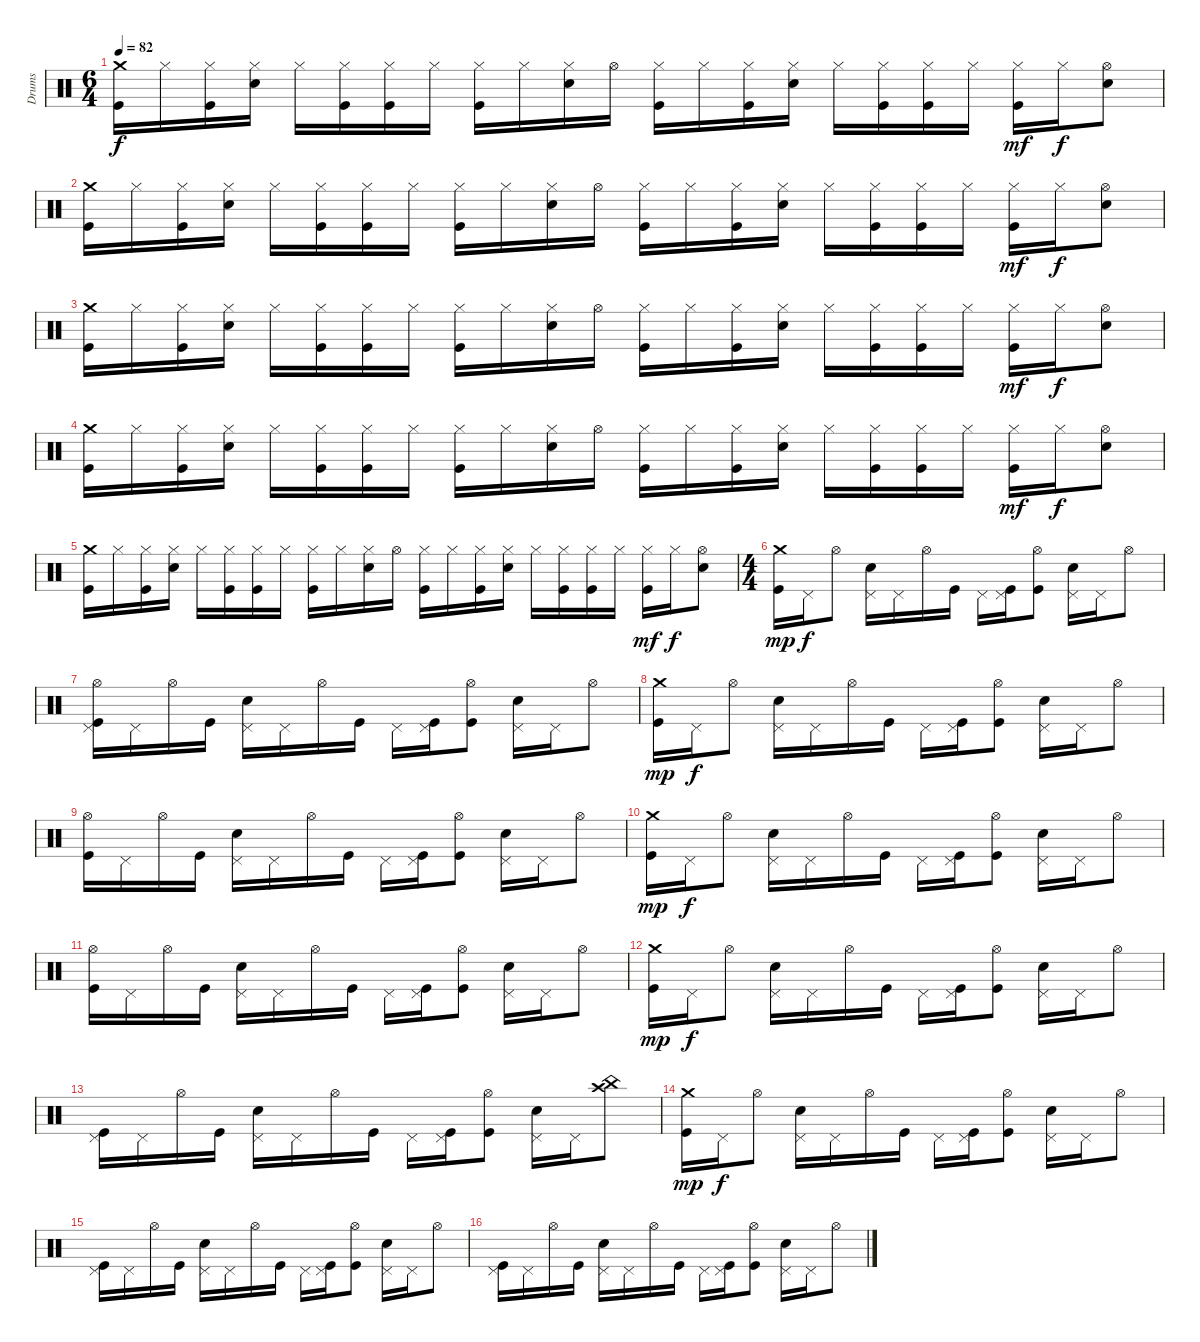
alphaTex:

\track ("Drums" "Drums") {instrument percussion}
\staff {score}
\articulation defaults
\ts (6 4)
\tempo 82
\clef neutral
\ks c
("Crash medium (hit)" "Kick (hit)").16{dy f} "Hi-Hat (closed)".16 ("Hi-Hat (closed)" "Kick (hit)").16 ("Hi-Hat (closed)" "Electric Snare (hit)").16 "Hi-Hat (closed)".16 ("Hi-Hat (closed)" "Kick (hit)").16 ("Hi-Hat (closed)" "Kick (hit)").16 "Hi-Hat (closed)".16 ("Hi-Hat (closed)" "Kick (hit)").16 "Hi-Hat (closed)".16 ("Hi-Hat (closed)" "Electric Snare (hit)").16 "Hi-Hat (open)".16 ("Hi-Hat (closed)" "Kick (hit)").16 "Hi-Hat (closed)".16 ("Hi-Hat (closed)" "Kick (hit)").16 ("Hi-Hat (closed)" "Electric Snare (hit)").16 "Hi-Hat (closed)".16 ("Hi-Hat (closed)" "Kick (hit)").16 ("Hi-Hat (closed)" "Kick (hit)").16 "Hi-Hat (closed)".16 ("Hi-Hat (closed)" "Kick (hit)").16{dy mf} "Hi-Hat (closed)".16{dy f} ("Hi-Hat (open)" "Electric Snare (hit)").8 |
("Crash medium (hit)" "Kick (hit)").16 "Hi-Hat (closed)".16 ("Hi-Hat (closed)" "Kick (hit)").16 ("Hi-Hat (closed)" "Electric Snare (hit)").16 "Hi-Hat (closed)".16 ("Hi-Hat (closed)" "Kick (hit)").16 ("Hi-Hat (closed)" "Kick (hit)").16 "Hi-Hat (closed)".16 ("Hi-Hat (closed)" "Kick (hit)").16 "Hi-Hat (closed)".16 ("Hi-Hat (closed)" "Electric Snare (hit)").16 "Hi-Hat (open)".16 ("Hi-Hat (closed)" "Kick (hit)").16 "Hi-Hat (closed)".16 ("Hi-Hat (closed)" "Kick (hit)").16 ("Hi-Hat (closed)" "Electric Snare (hit)").16 "Hi-Hat (closed)".16 ("Hi-Hat (closed)" "Kick (hit)").16 ("Hi-Hat (closed)" "Kick (hit)").16 "Hi-Hat (closed)".16 ("Hi-Hat (closed)" "Kick (hit)").16{dy mf} "Hi-Hat (closed)".16{dy f} ("Hi-Hat (open)" "Electric Snare (hit)").8 |
("Crash medium (hit)" "Kick (hit)").16 "Hi-Hat (closed)".16 ("Hi-Hat (closed)" "Kick (hit)").16 ("Hi-Hat (closed)" "Electric Snare (hit)").16 "Hi-Hat (closed)".16 ("Hi-Hat (closed)" "Kick (hit)").16 ("Hi-Hat (closed)" "Kick (hit)").16 "Hi-Hat (closed)".16 ("Hi-Hat (closed)" "Kick (hit)").16 "Hi-Hat (closed)".16 ("Hi-Hat (closed)" "Electric Snare (hit)").16 "Hi-Hat (open)".16 ("Hi-Hat (closed)" "Kick (hit)").16 "Hi-Hat (closed)".16 ("Hi-Hat (closed)" "Kick (hit)").16 ("Hi-Hat (closed)" "Electric Snare (hit)").16 "Hi-Hat (closed)".16 ("Hi-Hat (closed)" "Kick (hit)").16 ("Hi-Hat (closed)" "Kick (hit)").16 "Hi-Hat (closed)".16 ("Hi-Hat (closed)" "Kick (hit)").16{dy mf} "Hi-Hat (closed)".16{dy f} ("Hi-Hat (open)" "Electric Snare (hit)").8 |
("Crash medium (hit)" "Kick (hit)").16 "Hi-Hat (closed)".16 ("Hi-Hat (closed)" "Kick (hit)").16 ("Hi-Hat (closed)" "Electric Snare (hit)").16 "Hi-Hat (closed)".16 ("Hi-Hat (closed)" "Kick (hit)").16 ("Hi-Hat (closed)" "Kick (hit)").16 "Hi-Hat (closed)".16 ("Hi-Hat (closed)" "Kick (hit)").16 "Hi-Hat (closed)".16 ("Hi-Hat (closed)" "Electric Snare (hit)").16 "Hi-Hat (open)".16 ("Hi-Hat (closed)" "Kick (hit)").16 "Hi-Hat (closed)".16 ("Hi-Hat (closed)" "Kick (hit)").16 ("Hi-Hat (closed)" "Electric Snare (hit)").16 "Hi-Hat (closed)".16 ("Hi-Hat (closed)" "Kick (hit)").16 ("Hi-Hat (closed)" "Kick (hit)").16 "Hi-Hat (closed)".16 ("Hi-Hat (closed)" "Kick (hit)").16{dy mf} "Hi-Hat (closed)".16{dy f} ("Hi-Hat (open)" "Electric Snare (hit)").8 |
("Crash medium (hit)" "Kick (hit)").16 "Hi-Hat (closed)".16 ("Hi-Hat (closed)" "Kick (hit)").16 ("Hi-Hat (closed)" "Electric Snare (hit)").16 "Hi-Hat (closed)".16 ("Hi-Hat (closed)" "Kick (hit)").16 ("Hi-Hat (closed)" "Kick (hit)").16 "Hi-Hat (closed)".16 ("Hi-Hat (closed)" "Kick (hit)").16 "Hi-Hat (closed)".16 ("Hi-Hat (closed)" "Electric Snare (hit)").16 "Hi-Hat (open)".16 ("Hi-Hat (closed)" "Kick (hit)").16 "Hi-Hat (closed)".16 ("Hi-Hat (closed)" "Kick (hit)").16 ("Hi-Hat (closed)" "Electric Snare (hit)").16 "Hi-Hat (closed)".16 ("Hi-Hat (closed)" "Kick (hit)").16 ("Hi-Hat (closed)" "Kick (hit)").16 "Hi-Hat (closed)".16 ("Hi-Hat (closed)" "Kick (hit)").16{dy mf} "Hi-Hat (closed)".16{dy f} ("Hi-Hat (open)" "Electric Snare (hit)").8 |
\ts (4 4)
("Crash medium (hit)" "Kick (hit)").16{dy mp} "Pedal Hi-Hat (hit)".16{dy f} "Hi-Hat (open)".8 ("Pedal Hi-Hat (hit)" "Electric Snare (hit)").16 "Pedal Hi-Hat (hit)".16 "Hi-Hat (open)".16 "Kick (hit)".16 "Pedal Hi-Hat (hit)".16 ("Pedal Hi-Hat (hit)" "Kick (hit)").16 ("Hi-Hat (open)" "Kick (hit)").8 ("Pedal Hi-Hat (hit)" "Electric Snare (hit)").16 "Pedal Hi-Hat (hit)".16 "Hi-Hat (open)".8 |
("Hi-Hat (open)" "Pedal Hi-Hat (hit)" "Kick (hit)").16 "Pedal Hi-Hat (hit)".16 "Hi-Hat (open)".16 "Kick (hit)".16 ("Pedal Hi-Hat (hit)" "Electric Snare (hit)").16 "Pedal Hi-Hat (hit)".16 "Hi-Hat (open)".16 "Kick (hit)".16 "Pedal Hi-Hat (hit)".16 ("Pedal Hi-Hat (hit)" "Kick (hit)").16 ("Hi-Hat (open)" "Kick (hit)").8 ("Pedal Hi-Hat (hit)" "Electric Snare (hit)").16 "Pedal Hi-Hat (hit)".16 "Hi-Hat (open)".8 |
("Crash medium (hit)" "Kick (hit)").16{dy mp} "Pedal Hi-Hat (hit)".16{dy f} "Hi-Hat (open)".8 ("Pedal Hi-Hat (hit)" "Electric Snare (hit)").16 "Pedal Hi-Hat (hit)".16 "Hi-Hat (open)".16 "Kick (hit)".16 "Pedal Hi-Hat (hit)".16 ("Pedal Hi-Hat (hit)" "Kick (hit)").16 ("Hi-Hat (open)" "Kick (hit)").8 ("Pedal Hi-Hat (hit)" "Electric Snare (hit)").16 "Pedal Hi-Hat (hit)".16 "Hi-Hat (open)".8 |
("Hi-Hat (open)" "Kick (hit)").16 "Pedal Hi-Hat (hit)".16 "Hi-Hat (open)".16 "Kick (hit)".16 ("Pedal Hi-Hat (hit)" "Electric Snare (hit)").16 "Pedal Hi-Hat (hit)".16 "Hi-Hat (open)".16 "Kick (hit)".16 "Pedal Hi-Hat (hit)".16 ("Pedal Hi-Hat (hit)" "Kick (hit)").16 ("Hi-Hat (open)" "Kick (hit)").8 ("Pedal Hi-Hat (hit)" "Electric Snare (hit)").16 "Pedal Hi-Hat (hit)".16 "Hi-Hat (open)".8 |
("Crash medium (hit)" "Kick (hit)").16{dy mp} "Pedal Hi-Hat (hit)".16{dy f} "Hi-Hat (open)".8 ("Pedal Hi-Hat (hit)" "Electric Snare (hit)").16 "Pedal Hi-Hat (hit)".16 "Hi-Hat (open)".16 "Kick (hit)".16 "Pedal Hi-Hat (hit)".16 ("Pedal Hi-Hat (hit)" "Kick (hit)").16 ("Hi-Hat (open)" "Kick (hit)").8 ("Pedal Hi-Hat (hit)" "Electric Snare (hit)").16 "Pedal Hi-Hat (hit)".16 "Hi-Hat (open)".8 |
("Hi-Hat (open)" "Kick (hit)").16 "Pedal Hi-Hat (hit)".16 "Hi-Hat (open)".16 "Kick (hit)".16 ("Pedal Hi-Hat (hit)" "Electric Snare (hit)").16 "Pedal Hi-Hat (hit)".16 "Hi-Hat (open)".16 "Kick (hit)".16 "Pedal Hi-Hat (hit)".16 ("Pedal Hi-Hat (hit)" "Kick (hit)").16 ("Hi-Hat (open)" "Kick (hit)").8 ("Pedal Hi-Hat (hit)" "Electric Snare (hit)").16 "Pedal Hi-Hat (hit)".16 "Hi-Hat (open)".8 |
("Crash medium (hit)" "Kick (hit)").16{dy mp} "Pedal Hi-Hat (hit)".16{dy f} "Hi-Hat (open)".8 ("Pedal Hi-Hat (hit)" "Electric Snare (hit)").16 "Pedal Hi-Hat (hit)".16 "Hi-Hat (open)".16 "Kick (hit)".16 "Pedal Hi-Hat (hit)".16 ("Pedal Hi-Hat (hit)" "Kick (hit)").16 ("Hi-Hat (open)" "Kick (hit)").8 ("Pedal Hi-Hat (hit)" "Electric Snare (hit)").16 "Pedal Hi-Hat (hit)".16 "Hi-Hat (open)".8 |
("Pedal Hi-Hat (hit)" "Kick (hit)").16 "Pedal Hi-Hat (hit)".16 "Hi-Hat (open)".16 "Kick (hit)".16 ("Pedal Hi-Hat (hit)" "Electric Snare (hit)").16 "Pedal Hi-Hat (hit)".16 "Hi-Hat (open)".16 "Kick (hit)".16 "Pedal Hi-Hat (hit)".16 ("Pedal Hi-Hat (hit)" "Kick (hit)").16 ("Hi-Hat (open)" "Kick (hit)").8 ("Pedal Hi-Hat (hit)" "Electric Snare (hit)").16 "Pedal Hi-Hat (hit)".16 ("China (hit)" "Crash high (hit)").8 |
("Crash medium (hit)" "Kick (hit)").16{dy mp} "Pedal Hi-Hat (hit)".16{dy f} "Hi-Hat (open)".8 ("Pedal Hi-Hat (hit)" "Electric Snare (hit)").16 "Pedal Hi-Hat (hit)".16 "Hi-Hat (open)".16 "Kick (hit)".16 "Pedal Hi-Hat (hit)".16 ("Pedal Hi-Hat (hit)" "Kick (hit)").16 ("Hi-Hat (open)" "Kick (hit)").8 ("Pedal Hi-Hat (hit)" "Electric Snare (hit)").16 "Pedal Hi-Hat (hit)".16 "Hi-Hat (open)".8 |
("Pedal Hi-Hat (hit)" "Kick (hit)").16 "Pedal Hi-Hat (hit)".16 "Hi-Hat (open)".16 "Kick (hit)".16 ("Pedal Hi-Hat (hit)" "Electric Snare (hit)").16 "Pedal Hi-Hat (hit)".16 "Hi-Hat (open)".16 "Kick (hit)".16 "Pedal Hi-Hat (hit)".16 ("Pedal Hi-Hat (hit)" "Kick (hit)").16 ("Hi-Hat (open)" "Kick (hit)").8 ("Pedal Hi-Hat (hit)" "Electric Snare (hit)").16 "Pedal Hi-Hat (hit)".16 "Hi-Hat (open)".8 |
("Pedal Hi-Hat (hit)" "Kick (hit)").16 "Pedal Hi-Hat (hit)".16 "Hi-Hat (open)".16 "Kick (hit)".16 ("Pedal Hi-Hat (hit)" "Electric Snare (hit)").16 "Pedal Hi-Hat (hit)".16 "Hi-Hat (open)".16 "Kick (hit)".16 "Pedal Hi-Hat (hit)".16 ("Pedal Hi-Hat (hit)" "Kick (hit)").16 ("Hi-Hat (open)" "Kick (hit)").8 ("Pedal Hi-Hat (hit)" "Electric Snare (hit)").16 "Pedal Hi-Hat (hit)".16 "Hi-Hat (open)".8
